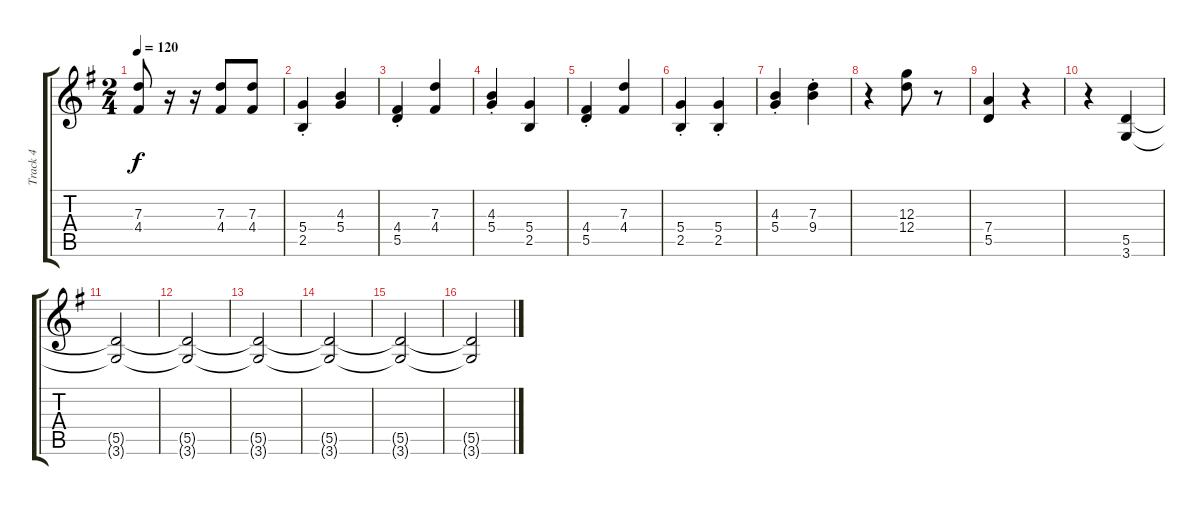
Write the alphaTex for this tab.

\track ("Track 4" "Track 4") {instrument distortionguitar}
\staff {score tabs}
\tuning (E4 B3 G3 D3 A2 E2) {hide}
\ts (2 4)
\tempo 120
\clef g2
\ks g
(7.3 4.4).8{dy f} r.16 r.16 (7.3 4.4).8 (7.3 4.4).8 |
(5.4{st} 2.5{st}).4 (4.3 5.4).4 |
(4.4{st} 5.5{st}).4 (7.3 4.4).4 |
(4.3{st} 5.4{st}).4 (5.4 2.5).4 |
(4.4{st} 5.5{st}).4 (7.3 4.4).4 |
(5.4{st} 2.5{st}).4 (5.4{st} 2.5{st}).4 |
(4.3{st} 5.4{st}).4 (7.3{st} 9.4{st}).4 |
r.4 (12.3 12.4).8 r.8 |
(7.4 5.5).4 r.4 |
r.4 (5.5 3.6).4{volume 0} |
(5.5{t} 3.6{t}).2 |
(5.5{t} 3.6{t}).2 |
(5.5{t} 3.6{t}).2 |
(5.5{t} 3.6{t}).2 |
(5.5{t} 3.6{t}).2 |
(5.5{t} 3.6{t}).2
